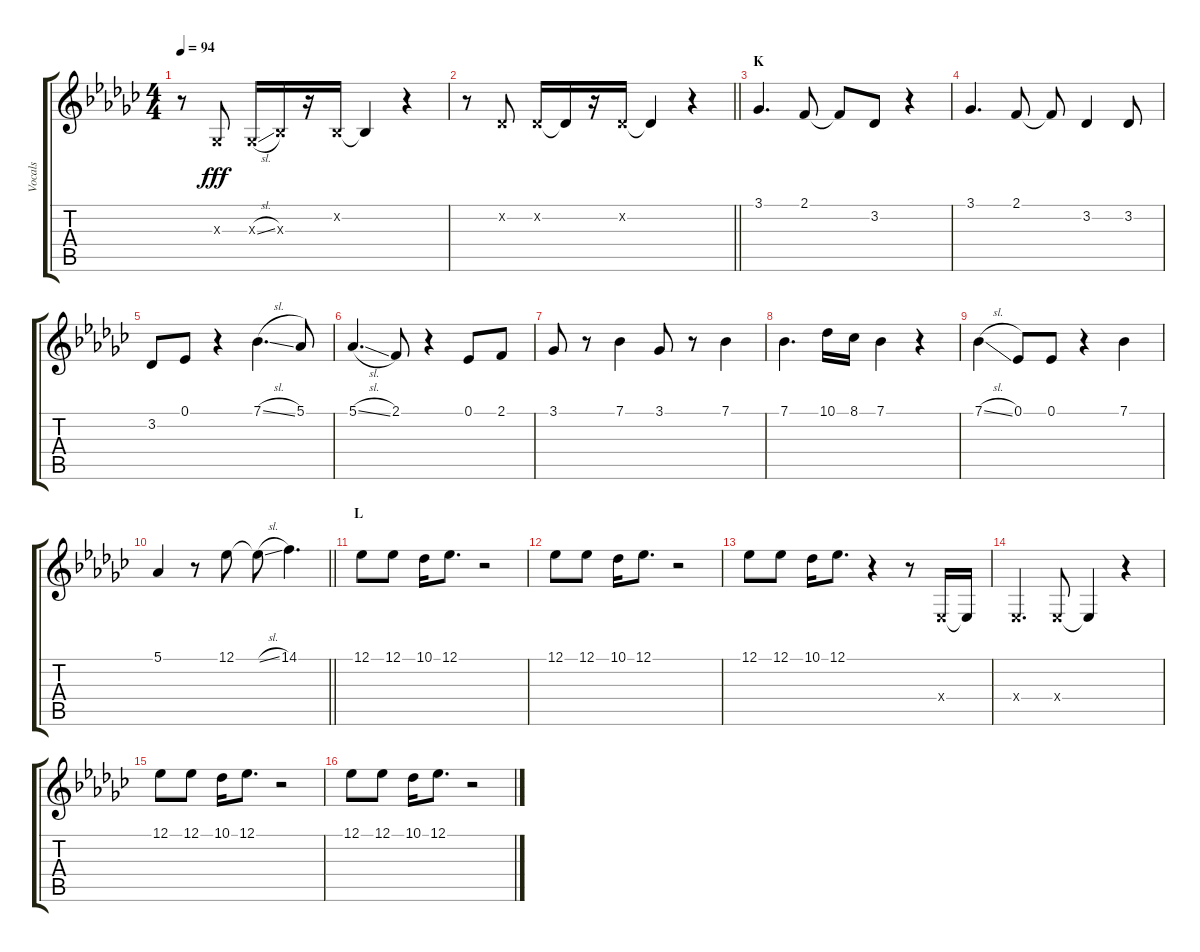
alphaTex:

\track ("Vocals" "Vocals") {instrument voiceoohs}
\staff {score tabs}
\tuning (Eb4 Bb3 Gb3 Db3 Ab2 Db2) {hide}
\ts (4 4)
\tempo 94
\clef g2
\ks gb
r.8{dy fff} 0.3{x}.8 0.3{sl x}.16 4.3{x}.16 r.16 0.2{x}.16 0.2{t}.4 r.4 |
\barLineRight lightlight
r.8 3.2{x}.8 3.2{x}.16 3.2{t}.16 r.16 3.2{x}.16 3.2{t}.4 r.4 |
\section ("" "K")
3.1.4{d} 2.1.8 2.1{t}.8 3.2.8 r.4 |
3.1.4{d} 2.1.8 2.1{t}.8 3.2.4 3.2.8 |
3.2.8 0.1.8 r.4 7.1{sl}.4{d} 5.1.8 |
5.1{sl}.4{d} 2.1.8 r.4 0.1.8 2.1.8 |
3.1.8 r.8 7.1.4 3.1.8 r.8 7.1.4 |
7.1.4{d} 10.1.16 8.1.16 7.1.4 r.4 |
7.1{sl}.4 0.1.8 0.1.8 r.4 7.1.4 |
\barLineRight lightlight
5.1.4 r.8 12.1.8 12.1{sl t}.8 14.1.4{d} |
\section ("" "L")
12.1.8 12.1.8 10.1.16 12.1.8{d} r.2 |
12.1.8 12.1.8 10.1.16 12.1.8{d} r.2 |
12.1.8 12.1.8 10.1.16 12.1.8{d} r.4 r.8 2.4{x}.16 2.4{t}.16 |
2.4{x}.4{d} 2.4{x}.8 2.4{t}.4 r.4 |
12.1.8 12.1.8 10.1.16 12.1.8{d} r.2 |
12.1.8 12.1.8 10.1.16 12.1.8{d} r.2
